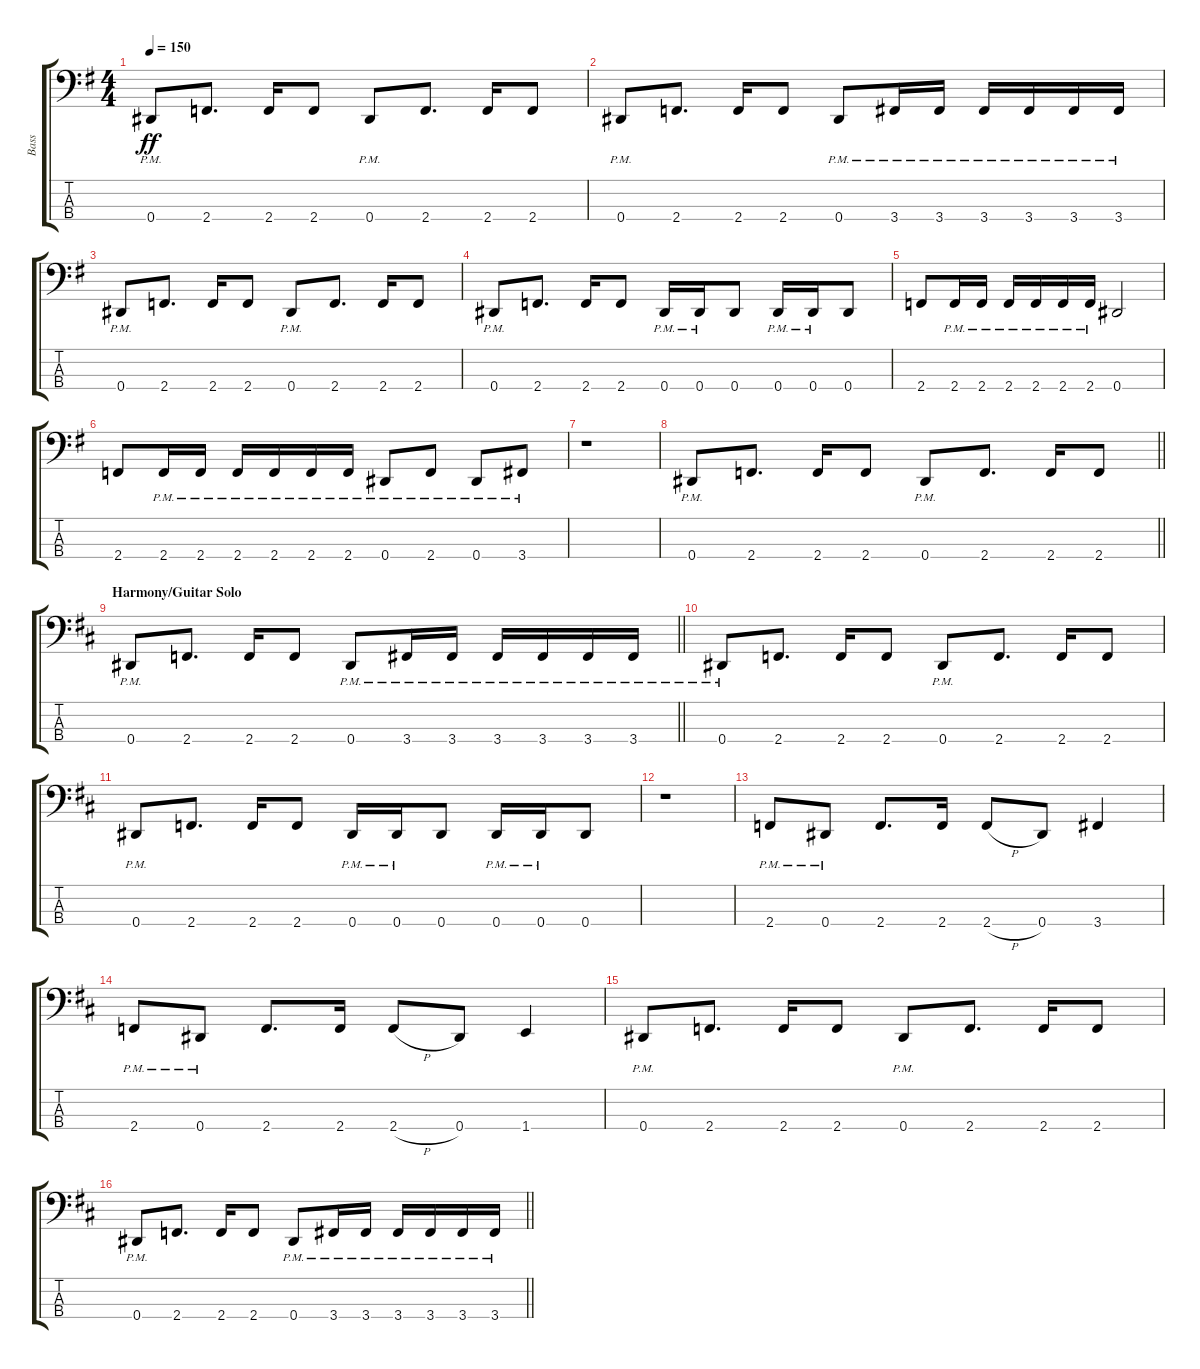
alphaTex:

\track ("Bass" "Bass") {instrument electricbasspick}
\staff {score tabs}
\tuning (Gb2 Db2 Ab1 Eb1) {hide}
\ts (4 4)
\tempo 150
\clef f4
\ks g
0.4{pm}.8{dy ff instrument electricbasspick} 2.4.8{d} 2.4.16 2.4.8 0.4{pm}.8 2.4.8{d} 2.4.16 2.4.8 |
0.4{pm}.8 2.4.8{d} 2.4.16 2.4.8 0.4{pm}.8 3.4{pm}.16 3.4{pm}.16 3.4{pm}.16 3.4{pm}.16 3.4{pm}.16 3.4{pm}.16 |
0.4{pm}.8 2.4.8{d} 2.4.16 2.4.8 0.4{pm}.8 2.4.8{d} 2.4.16 2.4.8 |
0.4{pm}.8 2.4.8{d} 2.4.16 2.4.8 0.4{pm}.16 0.4{pm}.16 0.4.8 0.4{pm}.16 0.4{pm}.16 0.4.8 |
2.4.8 2.4{pm}.16 2.4{pm}.16 2.4{pm}.16 2.4{pm}.16 2.4{pm}.16 2.4{pm}.16 0.4.2 |
2.4.8 2.4{pm}.16 2.4{pm}.16 2.4{pm}.16 2.4{pm}.16 2.4{pm}.16 2.4{pm}.16 0.4{pm}.8 2.4{pm}.8 0.4{pm}.8 3.4{pm}.8 |
r.1 |
\barLineRight lightlight
0.4{pm}.8 2.4.8{d} 2.4.16 2.4.8 0.4{pm}.8 2.4.8{d} 2.4.16 2.4.8 |
\section ("" "Harmony/Guitar Solo")
\barLineRight lightlight
\ks d
0.4{pm}.8 2.4.8{d} 2.4.16 2.4.8 0.4{pm}.8 3.4{pm}.16 3.4{pm}.16 3.4{pm}.16 3.4{pm}.16 3.4{pm}.16 3.4{pm}.16 |
0.4{pm}.8 2.4.8{d} 2.4.16 2.4.8 0.4{pm}.8 2.4.8{d} 2.4.16 2.4.8 |
0.4{pm}.8 2.4.8{d} 2.4.16 2.4.8 0.4{pm}.16 0.4{pm}.16 0.4.8 0.4{pm}.16 0.4{pm}.16 0.4.8 |
r.1 |
2.4{pm}.8 0.4{pm}.8 2.4.8{d} 2.4.16 2.4{h}.8 0.4.8 3.4.4 |
2.4{pm}.8 0.4{pm}.8 2.4.8{d} 2.4.16 2.4{h}.8 0.4.8 1.4.4 |
0.4{pm}.8 2.4.8{d} 2.4.16 2.4.8 0.4{pm}.8 2.4.8{d} 2.4.16 2.4.8 |
\barLineRight lightlight
0.4{pm}.8 2.4.8{d} 2.4.16 2.4.8 0.4{pm}.8 3.4{pm}.16 3.4{pm}.16 3.4{pm}.16 3.4{pm}.16 3.4{pm}.16 3.4{pm}.16
